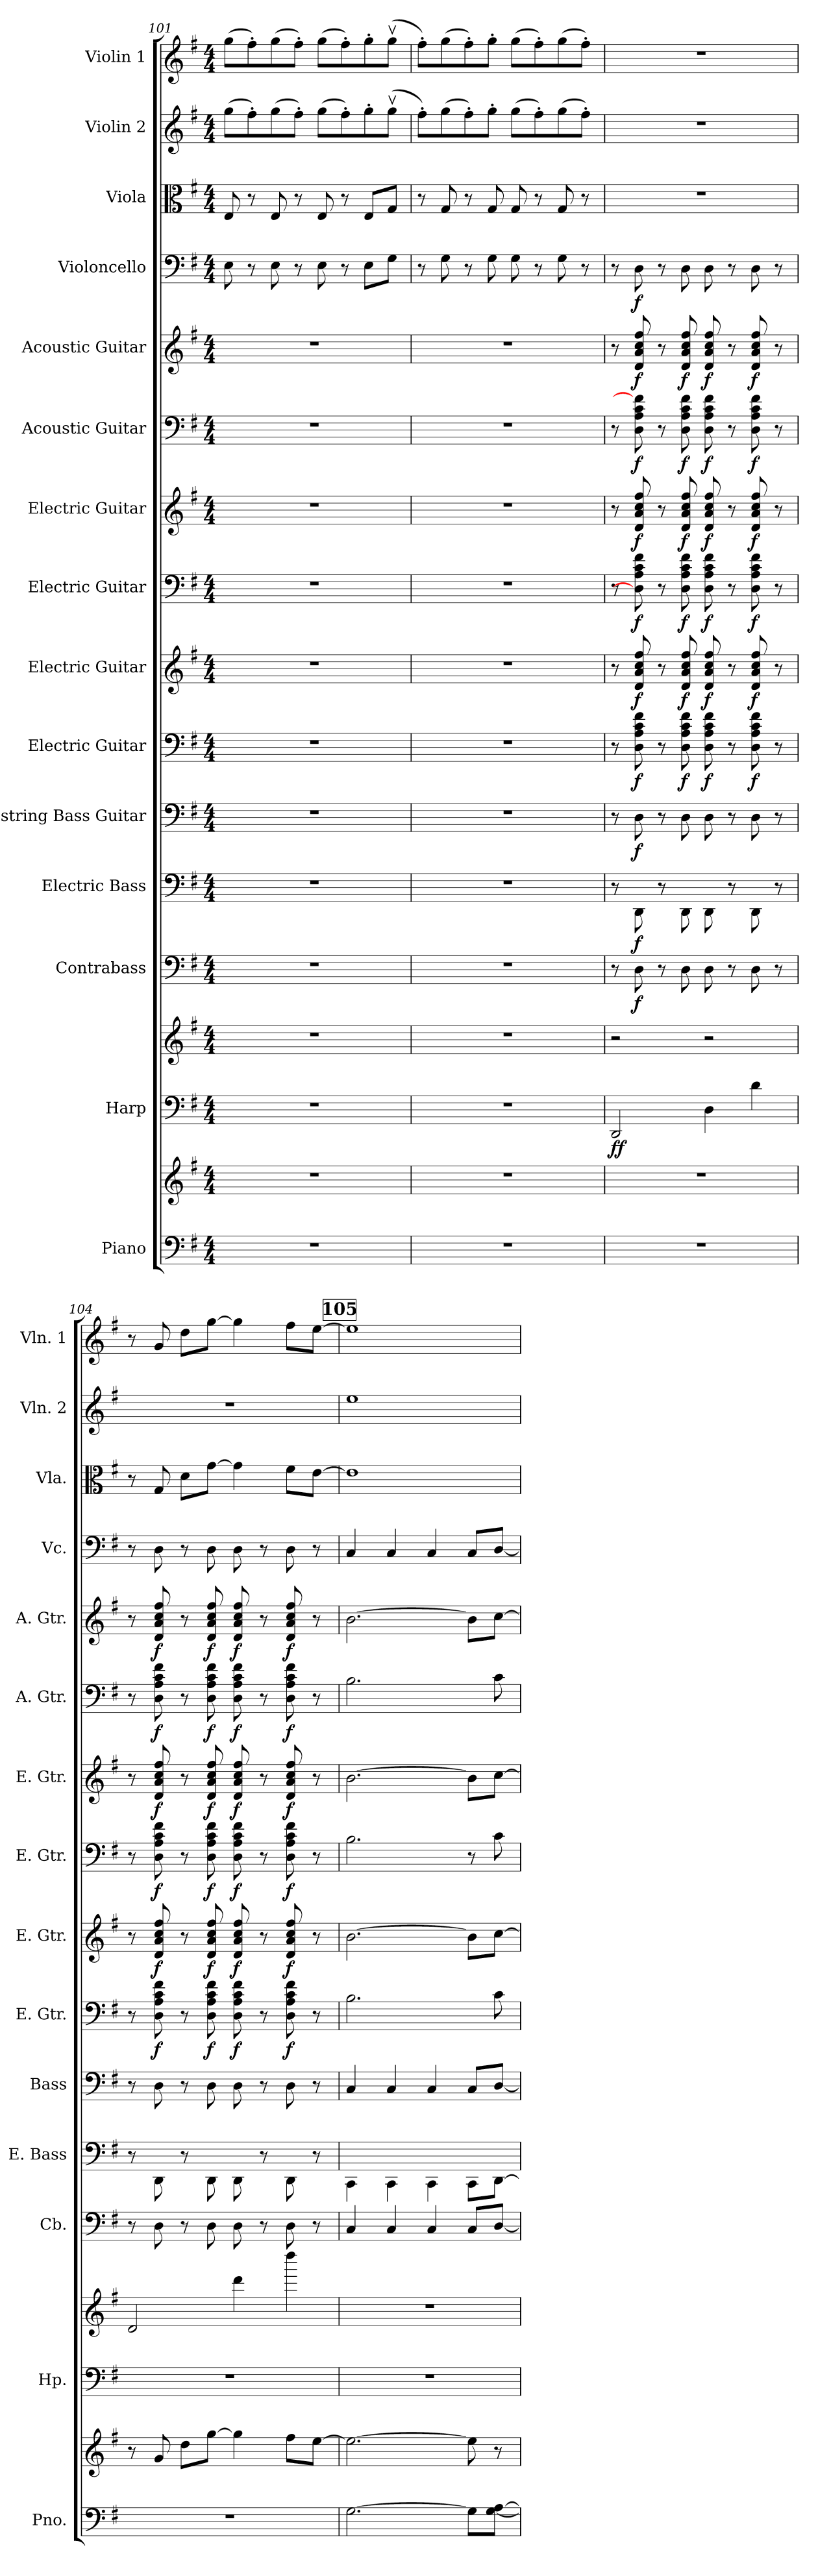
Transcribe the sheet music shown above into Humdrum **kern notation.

**kern	**kern	**kern	**kern	**dynam	**kern	**dynam	**kern	**dynam	**kern	**dynam	**kern	**dynam	**kern	**dynam	**kern	**dynam	**kern	**dynam	**kern	**dynam	**kern	**dynam	**kern	**dynam	**kern	**kern	**kern
*part15	*part15	*part14	*part14	*part14	*part13	*part13	*part12	*part12	*part11	*part11	*part10	*part10	*part9	*part9	*part8	*part8	*part7	*part7	*part6	*part6	*part5	*part5	*part4	*part4	*part3	*part2	*part1
*staff17	*staff16	*staff15	*staff14	*staff14/15	*staff13	*staff13	*staff12	*staff12	*staff11	*staff11	*staff10	*staff10	*staff9	*staff9	*staff8	*staff8	*staff7	*staff7	*staff6	*staff6	*staff5	*staff5	*staff4	*staff4	*staff3	*staff2	*staff1
*I"Piano	*	*I"Harp	*	*	*I"Contrabass	*	*I"Electric Bass	*	*I"4-string Bass Guitar	*	*I"Electric Guitar	*	*I"Electric Guitar	*	*I"Electric Guitar	*	*I"Electric Guitar	*	*I"Acoustic Guitar	*	*I"Acoustic Guitar	*	*I"Violoncello	*	*I"Viola	*I"Violin 2	*I"Violin 1
*I'Pno.	*	*I'Hp.	*	*	*I'Cb.	*	*I'E. Bass	*	*I'Bass	*	*I'E. Gtr.	*	*I'E. Gtr.	*	*I'E. Gtr.	*	*I'E. Gtr.	*	*I'A. Gtr.	*	*I'A. Gtr.	*	*I'Vc.	*	*I'Vla.	*I'Vln. 2	*I'Vln. 1
!!LO:PB:g=z
*clefF4	*clefG2	*clefF4	*clefG2	*	*clefF4	*	*	*	*clefF4	*	*	*	*clefG2	*	*	*	*clefG2	*	*	*	*clefG2	*	*clefF4	*	*clefC3	*clefG2	*clefG2
*	*	*	*	*	*ITrd7c12	*	*	*	*ITrd7c12	*	*	*	*ITrd7c12	*	*	*	*ITrd7c12	*	*	*	*ITrd7c12	*	*	*	*	*	*
*k[f#]	*k[f#]	*k[f#]	*k[f#]	*	*k[f#]	*	*k[f#]	*	*k[f#]	*	*k[f#]	*	*k[f#]	*	*k[f#]	*	*k[f#]	*	*k[f#]	*	*k[f#]	*	*k[f#]	*	*k[f#]	*k[f#]	*k[f#]
*G:	*G:	*G:	*G:	*	*G:	*	*G:	*	*G:	*	*G:	*	*G:	*	*G:	*	*G:	*	*G:	*	*G:	*	*G:	*	*G:	*G:	*G:
*M4/4	*M4/4	*M4/4	*M4/4	*	*M4/4	*	*M4/4	*	*M4/4	*	*M4/4	*	*M4/4	*	*M4/4	*	*M4/4	*	*M4/4	*	*M4/4	*	*M4/4	*	*M4/4	*M4/4	*M4/4
=101	=101	=101	=101	=101	=101	=101	=101	=101	=101	=101	=101	=101	=101	=101	=101	=101	=101	=101	=101	=101	=101	=101	=101	=101	=101	=101	=101
1r	1r	1r	1r	.	1r	.	1r	.	1r	.	1r	.	1r	.	1r	.	1r	.	1r	.	1r	.	8E\	.	8E/	(>8gg\L	(>8gg\L
.	.	.	.	.	.	.	.	.	.	.	.	.	.	.	.	.	.	.	.	.	.	.	8r	.	8r	8ff#'\)	8ff#'\)
.	.	.	.	.	.	.	.	.	.	.	.	.	.	.	.	.	.	.	.	.	.	.	8E\	.	8E/	(>8gg\	(>8gg\
.	.	.	.	.	.	.	.	.	.	.	.	.	.	.	.	.	.	.	.	.	.	.	8r	.	8r	8ff#'\J)	8ff#'\J)
.	.	.	.	.	.	.	.	.	.	.	.	.	.	.	.	.	.	.	.	.	.	.	8E\	.	8E/	(>8gg\L	(>8gg\L
.	.	.	.	.	.	.	.	.	.	.	.	.	.	.	.	.	.	.	.	.	.	.	8r	.	8r	8ff#'\)	8ff#'\)
.	.	.	.	.	.	.	.	.	.	.	.	.	.	.	.	.	.	.	.	.	.	.	8E\L	.	8E/L	8gg'\	8gg'\
.	.	.	.	.	.	.	.	.	.	.	.	.	.	.	.	.	.	.	.	.	.	.	8G\J	.	8G/J	(>8ggv\J	(>8ggv\J
=102	=102	=102	=102	=102	=102	=102	=102	=102	=102	=102	=102	=102	=102	=102	=102	=102	=102	=102	=102	=102	=102	=102	=102	=102	=102	=102	=102
1r	1r	1r	1r	.	1r	.	1r	.	1r	.	1r	.	1r	.	1r	.	1r	.	1r	.	1r	.	8r	.	8r	8ff#'\L)	8ff#'\L)
.	.	.	.	.	.	.	.	.	.	.	.	.	.	.	.	.	.	.	.	.	.	.	8G\	.	8G/	(>8gg\	(>8gg\
.	.	.	.	.	.	.	.	.	.	.	.	.	.	.	.	.	.	.	.	.	.	.	8r	.	8r	8ff#'\)	8ff#'\)
.	.	.	.	.	.	.	.	.	.	.	.	.	.	.	.	.	.	.	.	.	.	.	8G\	.	8G/	8gg'\J	8gg'\J
.	.	.	.	.	.	.	.	.	.	.	.	.	.	.	.	.	.	.	.	.	.	.	8G\	.	8G/	(>8gg\L	(>8gg\L
.	.	.	.	.	.	.	.	.	.	.	.	.	.	.	.	.	.	.	.	.	.	.	8r	.	8r	8ff#'\)	8ff#'\)
.	.	.	.	.	.	.	.	.	.	.	.	.	.	.	.	.	.	.	.	.	.	.	8G\	.	8G/	(>8gg\	(>8gg\
.	.	.	.	.	.	.	.	.	.	.	.	.	.	.	.	.	.	.	.	.	.	.	8r	.	8r	8ff#'\J)	8ff#'\J)
=103	=103	=103	=103	=103	=103	=103	=103	=103	=103	=103	=103	=103	=103	=103	=103	=103	=103	=103	=103	=103	=103	=103	=103	=103	=103	=103	=103
!	!	!	!	!LO:DY:b=2	!	!	!	!	!	!	!	!	!	!	!	!	!	!	!	!	!	!	!	!	!	!	!
1r	1r	2DD/	2r	ff	8r	.	8r	.	8r	.	8r	.	8r	.	8r	.	8r	.	8r	.	8r	.	8r	.	1r	1r	1r
!	!	!	!	!	!	!LO:DY:b	!	!LO:DY:b	!	!LO:DY:b	!	!LO:DY:b	!	!LO:DY:b	!	!LO:DY:b	!	!LO:DY:b	!	!LO:DY:b	!	!LO:DY:b	!	!LO:DY:b	!	!	!
.	.	.	.	.	8DD\	f	8DD\	f	8DD\	f	8D\ 8A\ 8c\ 8f#\	f	8D/ 8A/ 8c/ 8f#/	f	8D\] 8A\ 8c\ 8f#\	f	8D/ 8A/ 8c/ 8f#/	f	8D\ 8A\ 8c\ 8f#\]	f	8D/ 8A/ 8c/ 8f#/	f	8D\	f	.	.	.
.	.	.	.	.	8r	.	8r	.	8r	.	8r	.	8r	.	8r	.	8r	.	8r	.	8r	.	8r	.	.	.	.
!	!	!	!	!	!	!	!	!	!	!	!	!LO:DY:b	!	!LO:DY:b	!	!LO:DY:b	!	!LO:DY:b	!	!LO:DY:b	!	!LO:DY:b	!	!	!	!	!
.	.	.	.	.	8DD\	.	8DD\	.	8DD\	.	8D\ 8A\ 8c\ 8f#\	f	8D/ 8A/ 8c/ 8f#/	f	8D\ 8A\ 8c\ 8f#\	f	8D/ 8A/ 8c/ 8f#/	f	8D\ 8A\ 8c\ 8f#\	f	8D/ 8A/ 8c/ 8f#/	f	8D\	.	.	.	.
!	!	!	!	!	!	!	!	!	!	!	!	!LO:DY:b	!	!LO:DY:b	!	!LO:DY:b	!	!LO:DY:b	!	!LO:DY:b	!	!LO:DY:b	!	!	!	!	!
.	.	4D\	2r	.	8DD\	.	8DD\	.	8DD\	.	8D\ 8A\ 8c\ 8f#\	f	8D/ 8A/ 8c/ 8f#/	f	8D\ 8A\ 8c\ 8f#\	f	8D/ 8A/ 8c/ 8f#/	f	8D\ 8A\ 8c\ 8f#\	f	8D/ 8A/ 8c/ 8f#/	f	8D\	.	.	.	.
.	.	.	.	.	8r	.	8r	.	8r	.	8r	.	8r	.	8r	.	8r	.	8r	.	8r	.	8r	.	.	.	.
!	!	!	!	!	!	!	!	!	!	!	!	!LO:DY:b	!	!LO:DY:b	!	!LO:DY:b	!	!LO:DY:b	!	!LO:DY:b	!	!LO:DY:b	!	!	!	!	!
.	.	4d\	.	.	8DD\	.	8DD\	.	8DD\	.	8D\ 8A\ 8c\ 8f#\	f	8D/ 8A/ 8c/ 8f#/	f	8D\ 8A\ 8c\ 8f#\	f	8D/ 8A/ 8c/ 8f#/	f	8D\ 8A\ 8c\ 8f#\	f	8D/ 8A/ 8c/ 8f#/	f	8D\	.	.	.	.
.	.	.	.	.	8r	.	8r	.	8r	.	8r	.	8r	.	8r	.	8r	.	8r	.	8r	.	8r	.	.	.	.
=104	=104	=104	=104	=104	=104	=104	=104	=104	=104	=104	=104	=104	=104	=104	=104	=104	=104	=104	=104	=104	=104	=104	=104	=104	=104	=104	=104
1r	8r	1r	2d/	.	8r	.	8r	.	8r	.	8r	.	8r	.	8r	.	8r	.	8r	.	8r	.	8r	.	8r	1r	8r
!	!	!	!	!	!	!	!	!	!	!	!	!LO:DY:b	!	!LO:DY:b	!	!LO:DY:b	!	!LO:DY:b	!	!LO:DY:b	!	!LO:DY:b	!	!	!	!	!
.	8g/	.	.	.	8DD\	.	8DD\	.	8DD\	.	8D\ 8A\ 8c\ 8f#\	f	8D/ 8A/ 8c/ 8f#/	f	8D\ 8A\ 8c\ 8f#\	f	8D/ 8A/ 8c/ 8f#/	f	8D\ 8A\ 8c\ 8f#\	f	8D/ 8A/ 8c/ 8f#/	f	8D\	.	8G/	.	8g/
.	8dd\L	.	.	.	8r	.	8r	.	8r	.	8r	.	8r	.	8r	.	8r	.	8r	.	8r	.	8r	.	8d\L	.	8dd\L
!	!	!	!	!	!	!	!	!	!	!	!	!LO:DY:b	!	!LO:DY:b	!	!LO:DY:b	!	!LO:DY:b	!	!LO:DY:b	!	!LO:DY:b	!	!	!	!	!
.	[8gg\J	.	.	.	8DD\	.	8DD\	.	8DD\	.	8D\ 8A\ 8c\ 8f#\	f	8D/ 8A/ 8c/ 8f#/	f	8D\ 8A\ 8c\ 8f#\	f	8D/ 8A/ 8c/ 8f#/	f	8D\ 8A\ 8c\ 8f#\	f	8D/ 8A/ 8c/ 8f#/	f	8D\	.	[8g\J	.	[8gg\J
!	!	!	!	!	!	!	!	!	!	!	!	!LO:DY:b	!	!LO:DY:b	!	!LO:DY:b	!	!LO:DY:b	!	!LO:DY:b	!	!LO:DY:b	!	!	!	!	!
.	4gg\]	.	4ddd\	.	8DD\	.	8DD\	.	8DD\	.	8D\ 8A\ 8c\ 8f#\	f	8D/ 8A/ 8c/ 8f#/	f	8D\ 8A\ 8c\ 8f#\	f	8D/ 8A/ 8c/ 8f#/	f	8D\ 8A\ 8c\ 8f#\	f	8D/ 8A/ 8c/ 8f#/	f	8D\	.	4g\]	.	4gg\]
.	.	.	.	.	8r	.	8r	.	8r	.	8r	.	8r	.	8r	.	8r	.	8r	.	8r	.	8r	.	.	.	.
!	!	!	!	!	!	!	!	!	!	!	!	!LO:DY:b	!	!LO:DY:b	!	!LO:DY:b	!	!LO:DY:b	!	!LO:DY:b	!	!LO:DY:b	!	!	!	!	!
.	8ff#\L	.	4dddd\	.	8DD\	.	8DD\	.	8DD\	.	8D\ 8A\ 8c\ 8f#\	f	8D/ 8A/ 8c/ 8f#/	f	8D\ 8A\ 8c\ 8f#\	f	8D/ 8A/ 8c/ 8f#/	f	8D\ 8A\ 8c\ 8f#\	f	8D/ 8A/ 8c/ 8f#/	f	8D\	.	8f#\L	.	8ff#\L
.	[8ee\J	.	.	.	8r	.	8r	.	8r	.	8r	.	8r	.	8r	.	8r	.	8r	.	8r	.	8r	.	[8e\J	.	[8ee\J
!!LO:REH:place=s1:a:B:t=105
=105	=105	=105	=105	=105	=105	=105	=105	=105	=105	=105	=105	=105	=105	=105	=105	=105	=105	=105	=105	=105	=105	=105	=105	=105	=105	=105	=105
[2.G\	2.ee\_	1r	1r	.	4CC/	.	4CC\	.	4CC/	.	2.B\	.	[2.B\	.	2.B\	.	[2.B\	.	2.B\	.	[2.B\	.	4C/	.	1e]	1ee	1ee]
.	.	.	.	.	4CC/	.	4CC\	.	4CC/	.	.	.	.	.	.	.	.	.	.	.	.	.	4C/	.	.	.	.
.	.	.	.	.	4CC/	.	4CC\	.	4CC/	.	.	.	.	.	.	.	.	.	.	.	.	.	4C/	.	.	.	.
8G\L]	8ee\]	.	.	.	8CC/L	.	8CC\L	.	8CC/L	.	8ryy	.	8B\L]	.	8r	.	8B\L]	.	8ryy	.	8B\L]	.	8C/L	.	.	.	.
[8G\ [8A\J	8r	.	.	.	[8DD/J	.	[8DD\J	.	[8DD/J	.	8c\	.	[8c\J	.	8c\	.	[8c\J	.	8c\	.	[8c\J	.	[8D/J	.	.	.	.
=	=	=	=	=	=	=	=	=	=	=	=	=	=	=	=	=	=	=	=	=	=	=	=	=	=	=	=
*-	*-	*-	*-	*-	*-	*-	*-	*-	*-	*-	*-	*-	*-	*-	*-	*-	*-	*-	*-	*-	*-	*-	*-	*-	*-	*-	*-
